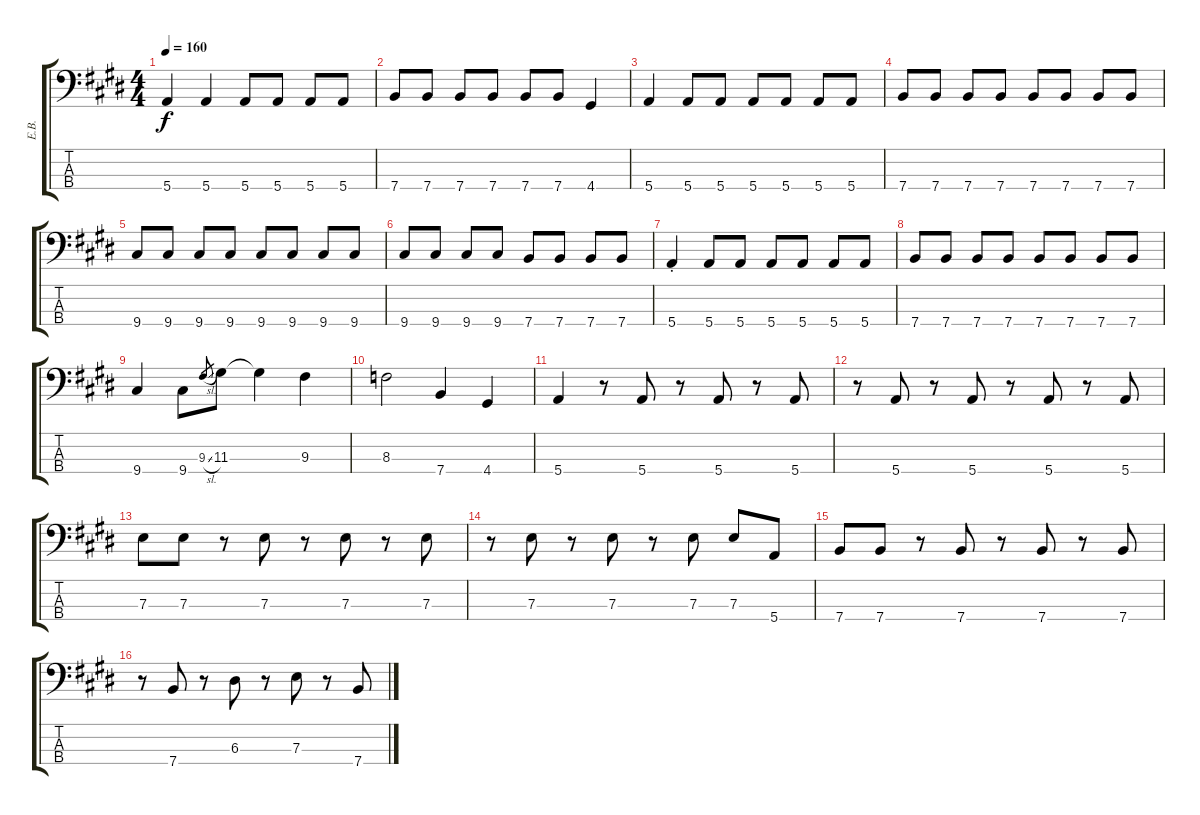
\track ("E.B." "E.B.") {instrument electricbassfinger}
\staff {score tabs}
\tuning (G2 D2 A1 E1) {hide}
\ts (4 4)
\tempo 160
\clef f4
\ks e
5.4.4{dy f} 5.4.4 5.4.8 5.4.8 5.4.8 5.4.8 |
7.4.8 7.4.8 7.4.8 7.4.8 7.4.8 7.4.8 4.4.4 |
5.4.4 5.4.8 5.4.8 5.4.8 5.4.8 5.4.8 5.4.8 |
7.4.8 7.4.8 7.4.8 7.4.8 7.4.8 7.4.8 7.4.8 7.4.8 |
9.4.8 9.4.8 9.4.8 9.4.8 9.4.8 9.4.8 9.4.8 9.4.8 |
9.4.8 9.4.8 9.4.8 9.4.8 7.4.8 7.4.8 7.4.8 7.4.8 |
5.4{st}.4 5.4.8 5.4.8 5.4.8 5.4.8 5.4.8 5.4.8 |
7.4.8 7.4.8 7.4.8 7.4.8 7.4.8 7.4.8 7.4.8 7.4.8 |
9.4.4 9.4.8 9.3{sl}.8{gr} 11.3.8 11.3{t}.4 9.3.4 |
8.3.2 7.4.4 4.4.4 |
5.4.4 r.8 5.4.8 r.8 5.4.8 r.8 5.4.8 |
r.8 5.4.8 r.8 5.4.8 r.8 5.4.8 r.8 5.4.8 |
7.3.8 7.3.8 r.8 7.3.8 r.8 7.3.8 r.8 7.3.8 |
r.8 7.3.8 r.8 7.3.8 r.8 7.3.8 7.3.8 5.4.8 |
7.4.8 7.4.8 r.8 7.4.8 r.8 7.4.8 r.8 7.4.8 |
r.8 7.4.8 r.8 6.3.8 r.8 7.3.8 r.8 7.4.8
